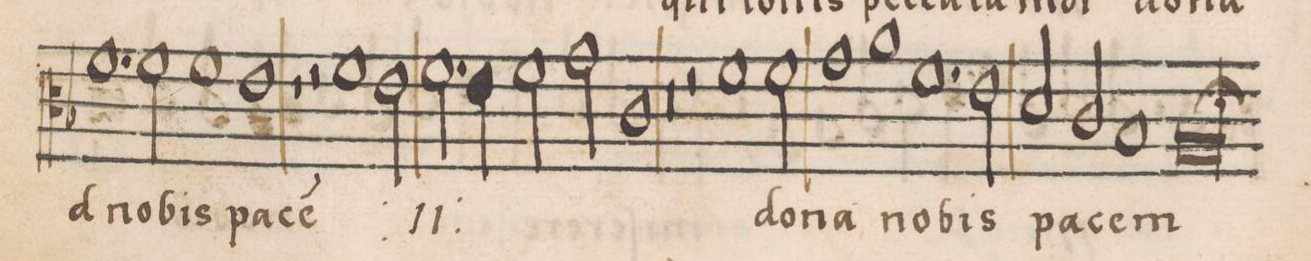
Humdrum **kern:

**kern	**text
*I"TENOR	*
*clefC3	*
*k[b-]	*
*met(C|)	*
*M2/1	*
1.f	d_no-
=90-	=90-
2f\	-bis
1f	pa-
=91-	=91-
1e	-ce(m)
1r	.
=92-	=92-
2r	.
*	*ij
1f	do-
2e\	-na
=93-	=93-
2.f\	no-
4e\	-bis
2f\	pa-
2g\	.
=94-	=94-
1c	-cem
*	*Xij
0r	.
=95-	=95-
2r	.
1f\	do-
=96-	=96-
2f\	-na
1g	.
=97-	=97-
1a	no-
1.f	-bis-
=98-	=98-
2e\	.
2d/	-pa-
2c/	.
=99-	=99-
1B-	-cem
[1Al;	.
=100-	=100-
0A_	.
=101-	=101-
0A]	.
==	==
*-	*-
